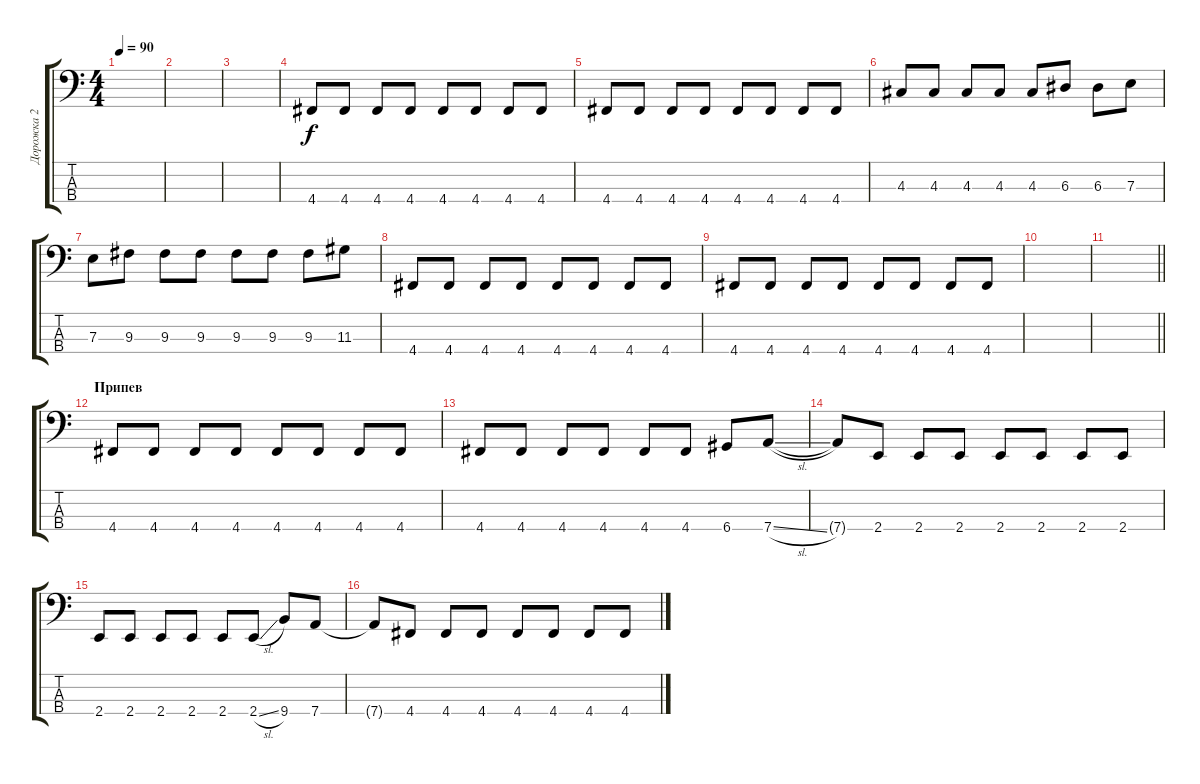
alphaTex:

\track ("Дорожка 2" "Дорожка 2") {instrument electricbassfinger}
\staff {score tabs}
\tuning (G2 D2 A1 D1) {hide}
\ts (4 4)
\tempo 90
\clef f4
\ks c
|
|
|
4.4.8 4.4.8 4.4.8 4.4.8 4.4.8 4.4.8 4.4.8 4.4.8 |
4.4.8 4.4.8 4.4.8 4.4.8 4.4.8 4.4.8 4.4.8 4.4.8 |
4.3.8 4.3.8 4.3.8 4.3.8 4.3.8 6.3.8 6.3.8 7.3.8 |
7.3.8 9.3.8 9.3.8 9.3.8 9.3.8 9.3.8 9.3.8 11.3.8 |
4.4.8 4.4.8 4.4.8 4.4.8 4.4.8 4.4.8 4.4.8 4.4.8 |
4.4.8 4.4.8 4.4.8 4.4.8 4.4.8 4.4.8 4.4.8 4.4.8 |
|
\barLineRight lightlight
|
\section ("" "Припев")
4.4.8 4.4.8 4.4.8 4.4.8 4.4.8 4.4.8 4.4.8 4.4.8 |
4.4.8 4.4.8 4.4.8 4.4.8 4.4.8 4.4.8 6.4.8 7.4{sl}.8 |
7.4{t}.8 2.4.8 2.4.8 2.4.8 2.4.8 2.4.8 2.4.8 2.4.8 |
2.4.8 2.4.8 2.4.8 2.4.8 2.4.8 2.4{sl}.8 9.4.8 7.4.8 |
7.4{t}.8 4.4.8 4.4.8 4.4.8 4.4.8 4.4.8 4.4.8 4.4.8
